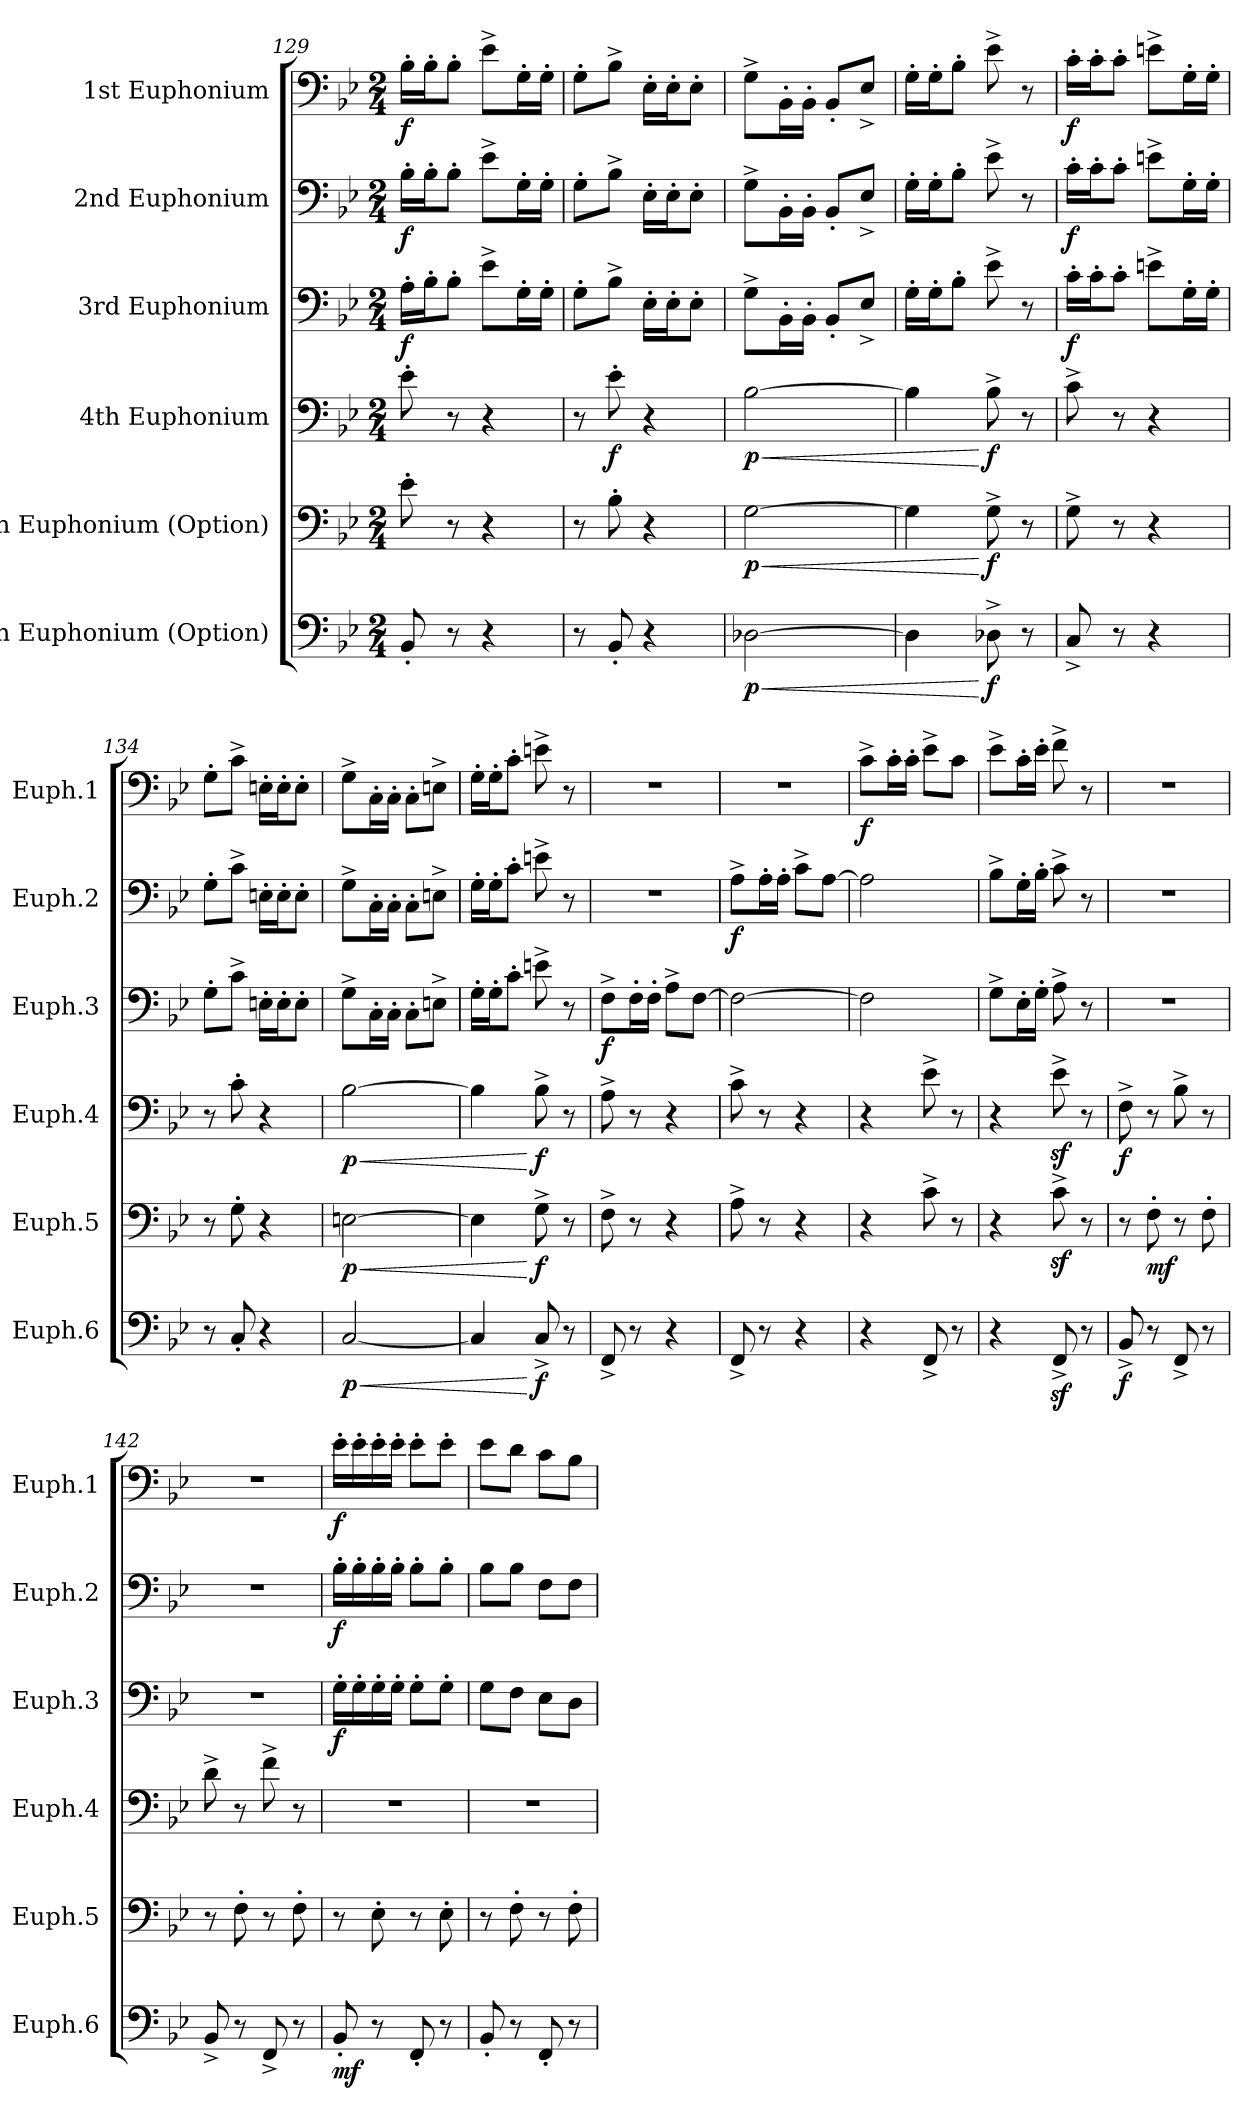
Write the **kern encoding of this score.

**kern	**dynam	**kern	**dynam	**kern	**dynam	**kern	**dynam	**kern	**dynam	**kern	**dynam
*part6	*part6	*part5	*part5	*part4	*part4	*part3	*part3	*part2	*part2	*part1	*part1
*staff6	*staff6	*staff5	*staff5	*staff4	*staff4	*staff3	*staff3	*staff2	*staff2	*staff1	*staff1
*I"6th Euphonium (Option)	*	*I"5th Euphonium (Option)	*	*I"4th Euphonium	*	*I"3rd Euphonium	*	*I"2nd Euphonium	*	*I"1st Euphonium	*
*I'Euph.6	*	*I'Euph.5	*	*I'Euph.4	*	*I'Euph.3	*	*I'Euph.2	*	*I'Euph.1	*
*clefF4	*	*clefF4	*	*clefF4	*	*clefF4	*	*clefF4	*	*clefF4	*
*k[b-e-]	*	*k[b-e-]	*	*k[b-e-]	*	*k[b-e-]	*	*k[b-e-]	*	*k[b-e-]	*
*M2/4	*	*M2/4	*	*M2/4	*	*M2/4	*	*M2/4	*	*M2/4	*
=129	=129	=129	=129	=129	=129	=129	=129	=129	=129	=129	=129
!	!	!	!	!	!	!	!LO:DY:b	!	!LO:DY:b	!	!LO:DY:b
8BB-'/	.	8e-'\	.	8e-'\	.	16A'\LL	f	16B-'\LL	f	16B-'\LL	f
.	.	.	.	.	.	16B-'\J	.	16B-'\J	.	16B-'\J	.
8r	.	8r	.	8r	.	8B-'\J	.	8B-'\J	.	8B-'\J	.
4r	.	4r	.	4r	.	8e-^\L	.	8e-^\L	.	8e-^\L	.
.	.	.	.	.	.	16G'\L	.	16G'\L	.	16G'\L	.
.	.	.	.	.	.	16G'\JJ	.	16G'\JJ	.	16G'\JJ	.
=130	=130	=130	=130	=130	=130	=130	=130	=130	=130	=130	=130
8r	.	8r	.	8r	.	8G'\L	.	8G'\L	.	8G'\L	.
!	!	!	!	!	!LO:DY:b	!	!	!	!	!	!
8BB-'/	.	8B-'\	.	8e-'\	f	8B-^\J	.	8B-^\J	.	8B-^\J	.
4r	.	4r	.	4r	.	16E-'\LL	.	16E-'\LL	.	16E-'\LL	.
.	.	.	.	.	.	16E-'\J	.	16E-'\J	.	16E-'\J	.
.	.	.	.	.	.	8E-'\J	.	8E-'\J	.	8E-'\J	.
!!LO:LB:g=z
=131	=131	=131	=131	=131	=131	=131	=131	=131	=131	=131	=131
!	!LO:HP:b	!	!LO:HP:b	!	!LO:HP:b	!	!	!	!	!	!
!	!LO:DY:n=1:b	!	!LO:DY:n=1:b	!	!LO:DY:n=1:b	!	!	!	!	!	!
[2D-X\	< p	[2G\	< p	[2B-\	< p	8G^\L	.	8G^\L	.	8G^\L	.
.	.	.	.	.	.	16BB-'\L	.	16BB-'\L	.	16BB-'\L	.
.	.	.	.	.	.	16BB-'\JJ	.	16BB-'\JJ	.	16BB-'\JJ	.
.	.	.	.	.	.	8BB-'/L	.	8BB-'/L	.	8BB-'/L	.
.	.	.	.	.	.	8E-^/J	.	8E-^/J	.	8E-^/J	.
=132	=132	=132	=132	=132	=132	=132	=132	=132	=132	=132	=132
4D-\]	.	4G\]	.	4B-\]	.	16G'\LL	.	16G'\LL	.	16G'\LL	.
.	.	.	.	.	.	16G'\J	.	16G'\J	.	16G'\J	.
.	.	.	.	.	.	8B-'\J	.	8B-'\J	.	8B-'\J	.
!	!LO:DY:n=1:b	!	!LO:DY:n=1:b	!	!LO:DY:n=1:b	!	!	!	!	!	!
8D-X^\	[ f	8G^\	[ f	8B-^\	[ f	8e-^\	.	8e-^\	.	8e-^\	.
8r	.	8r	.	8r	.	8r	.	8r	.	8r	.
=133	=133	=133	=133	=133	=133	=133	=133	=133	=133	=133	=133
!	!	!	!	!	!	!	!LO:DY:b	!	!LO:DY:b	!	!LO:DY:b
8C^/	.	8G^\	.	8c^\	.	16c'\LL	f	16c'\LL	f	16c'\LL	f
.	.	.	.	.	.	16c'\J	.	16c'\J	.	16c'\J	.
8r	.	8r	.	8r	.	8c'\J	.	8c'\J	.	8c'\J	.
4r	.	4r	.	4r	.	8en^\L	.	8en^\L	.	8en^\L	.
.	.	.	.	.	.	16G'\L	.	16G'\L	.	16G'\L	.
.	.	.	.	.	.	16G'\JJ	.	16G'\JJ	.	16G'\JJ	.
=134	=134	=134	=134	=134	=134	=134	=134	=134	=134	=134	=134
8r	.	8r	.	8r	.	8G'\L	.	8G'\L	.	8G'\L	.
8C'/	.	8G'\	.	8c'\	.	8c^\J	.	8c^\J	.	8c^\J	.
4r	.	4r	.	4r	.	16En'\LL	.	16En'\LL	.	16En'\LL	.
.	.	.	.	.	.	16E'\J	.	16E'\J	.	16E'\J	.
.	.	.	.	.	.	8E'\J	.	8E'\J	.	8E'\J	.
=135	=135	=135	=135	=135	=135	=135	=135	=135	=135	=135	=135
!	!LO:HP:b	!	!LO:HP:b	!	!LO:HP:b	!	!	!	!	!	!
!	!LO:DY:n=1:b	!	!LO:DY:n=1:b	!	!LO:DY:n=1:b	!	!	!	!	!	!
[2C/	< p	[2En\	< p	[2B-\	< p	8G^\L	.	8G^\L	.	8G^\L	.
.	.	.	.	.	.	16C'\L	.	16C'\L	.	16C'\L	.
.	.	.	.	.	.	16C'\JJ	.	16C'\JJ	.	16C'\JJ	.
.	.	.	.	.	.	8C'\L	.	8C'\L	.	8C'\L	.
.	.	.	.	.	.	8En^\J	.	8En^\J	.	8En^\J	.
=136	=136	=136	=136	=136	=136	=136	=136	=136	=136	=136	=136
4C/]	.	4E\]	.	4B-\]	.	16G'\LL	.	16G'\LL	.	16G'\LL	.
.	.	.	.	.	.	16G'\J	.	16G'\J	.	16G'\J	.
.	.	.	.	.	.	8c'\J	.	8c'\J	.	8c'\J	.
!	!LO:DY:n=1:b	!	!LO:DY:n=1:b	!	!LO:DY:n=1:b	!	!	!	!	!	!
8C^/	[ f	8G^\	[ f	8B-^\	[ f	8en^\	.	8en^\	.	8en^\	.
8r	.	8r	.	8r	.	8r	.	8r	.	8r	.
!!LO:PB:g=z
=137	=137	=137	=137	=137	=137	=137	=137	=137	=137	=137	=137
!	!	!	!	!	!	!	!LO:DY:b	!	!	!	!
8FF^/	.	8F^\	.	8A^\	.	8F^\L	f	2r	.	2r	.
8r	.	8r	.	8r	.	16F'\L	.	.	.	.	.
.	.	.	.	.	.	16F'\JJ	.	.	.	.	.
4r	.	4r	.	4r	.	8A^\L	.	.	.	.	.
.	.	.	.	.	.	[8F\J	.	.	.	.	.
=138	=138	=138	=138	=138	=138	=138	=138	=138	=138	=138	=138
!	!	!	!	!	!	!	!	!	!LO:DY:b	!	!
8FF^/	.	8A^\	.	8c^\	.	2F\_	.	8A^\L	f	2r	.
8r	.	8r	.	8r	.	.	.	16A'\L	.	.	.
.	.	.	.	.	.	.	.	16A'\JJ	.	.	.
4r	.	4r	.	4r	.	.	.	8c^\L	.	.	.
.	.	.	.	.	.	.	.	[8A\J	.	.	.
=139	=139	=139	=139	=139	=139	=139	=139	=139	=139	=139	=139
!	!	!	!	!	!	!	!	!	!	!	!LO:DY:b
4r	.	4r	.	4r	.	2F\]	.	2A\]	.	8c^\L	f
.	.	.	.	.	.	.	.	.	.	16c'\L	.
.	.	.	.	.	.	.	.	.	.	16c'\JJ	.
8FF^/	.	8c^\	.	8e-^\	.	.	.	.	.	8e-^\L	.
8r	.	8r	.	8r	.	.	.	.	.	8c\J	.
=140	=140	=140	=140	=140	=140	=140	=140	=140	=140	=140	=140
4r	.	4r	.	4r	.	8G^\L	.	8B-^\L	.	8e-^\L	.
.	.	.	.	.	.	16E-'\L	.	16G'\L	.	16c'\L	.
.	.	.	.	.	.	16G'\JJ	.	16B-'\JJ	.	16e-'\JJ	.
8FFz<^/	.	8cz<^\	.	8e-z<^\	.	8A^\	.	8c^\	.	8f^\	.
8r	.	8r	.	8r	.	8r	.	8r	.	8r	.
=141	=141	=141	=141	=141	=141	=141	=141	=141	=141	=141	=141
!	!LO:DY:b	!	!	!	!LO:DY:b	!	!	!	!	!	!
8BB-^/	f	8r	.	8F^\	f	2r	.	2r	.	2r	.
!	!	!	!LO:DY:b	!	!	!	!	!	!	!	!
8r	.	8F'\	mf	8r	.	.	.	.	.	.	.
8FF^/	.	8r	.	8B-^\	.	.	.	.	.	.	.
8r	.	8F'\	.	8r	.	.	.	.	.	.	.
=142	=142	=142	=142	=142	=142	=142	=142	=142	=142	=142	=142
8BB-^/	.	8r	.	8d^\	.	2r	.	2r	.	2r	.
8r	.	8F'\	.	8r	.	.	.	.	.	.	.
8FF^/	.	8r	.	8f^\	.	.	.	.	.	.	.
8r	.	8F'\	.	8r	.	.	.	.	.	.	.
!!LO:LB:g=z
=143	=143	=143	=143	=143	=143	=143	=143	=143	=143	=143	=143
!	!LO:DY:b	!	!	!	!	!	!LO:DY:b	!	!LO:DY:b	!	!LO:DY:b
8BB-'/	mf	8r	.	2r	.	16G'\LL	f	16B-'\LL	f	16e-'\LL	f
.	.	.	.	.	.	16G'\	.	16B-'\	.	16e-'\	.
8r	.	8E-'\	.	.	.	16G'\	.	16B-'\	.	16e-'\	.
.	.	.	.	.	.	16G'\JJ	.	16B-'\JJ	.	16e-'\JJ	.
8FF'/	.	8r	.	.	.	8G'\L	.	8B-'\L	.	8e-'\L	.
8r	.	8E-'\	.	.	.	8G'\J	.	8B-'\J	.	8e-'\J	.
=144	=144	=144	=144	=144	=144	=144	=144	=144	=144	=144	=144
8BB-'/	.	8r	.	2r	.	8G\L	.	8B-\L	.	8e-\L	.
8r	.	8F'\	.	.	.	8F\J	.	8B-\J	.	8d\J	.
8FF'/	.	8r	.	.	.	8E-\L	.	8F\L	.	8c\L	.
8r	.	8F'\	.	.	.	8D\J	.	8F\J	.	8B-\J	.
=	=	=	=	=	=	=	=	=	=	=	=
*-	*-	*-	*-	*-	*-	*-	*-	*-	*-	*-	*-
